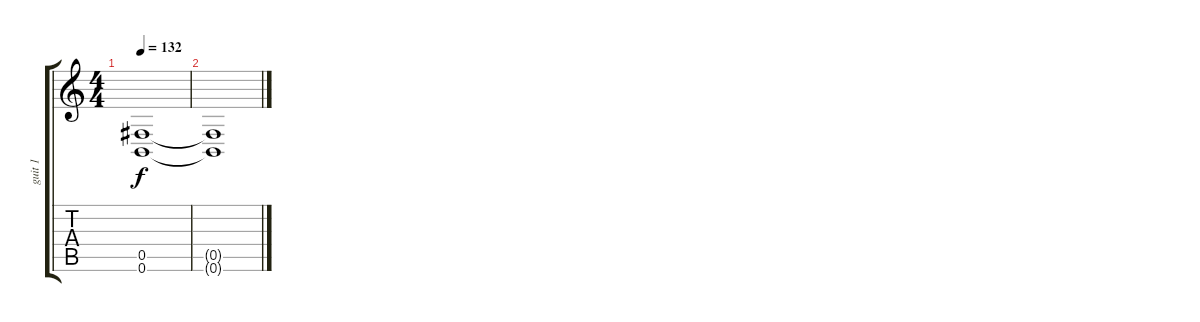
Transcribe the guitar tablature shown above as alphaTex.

\track ("guit 1" "guit 1") {instrument distortionguitar}
\staff {score tabs}
\tuning (Db4 Ab3 E3 B2 Gb2 B1) {hide}
\ts (4 4)
\tempo 132
\clef g2
\ks c
(0.5{t} 0.6{t}).1{dy f volume 5} |
(0.5{t} 0.6{t}).1
